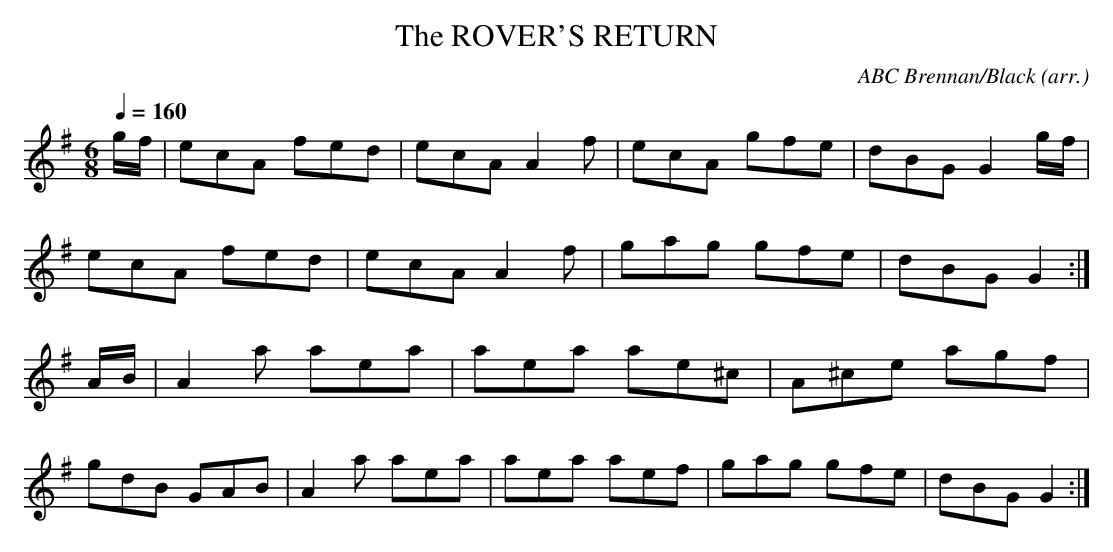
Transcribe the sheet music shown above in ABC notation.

X:1
T:ROVER'S RETURN, The
C:ABC Brennan/Black (arr.)
Q:1/4=160
M:6/8
L:1/8
K:G
g/f/|ecA fed|ecA A2f|ecA gfe|dBG G2g/f/|
ecA fed|ecA A2f|gag gfe|dBG G2:|
A/B/|A2a aea|aea ae^c|A^ce agf|
gdB GAB|A2a aea|aea aef|gag gfe|dBG G2:|
